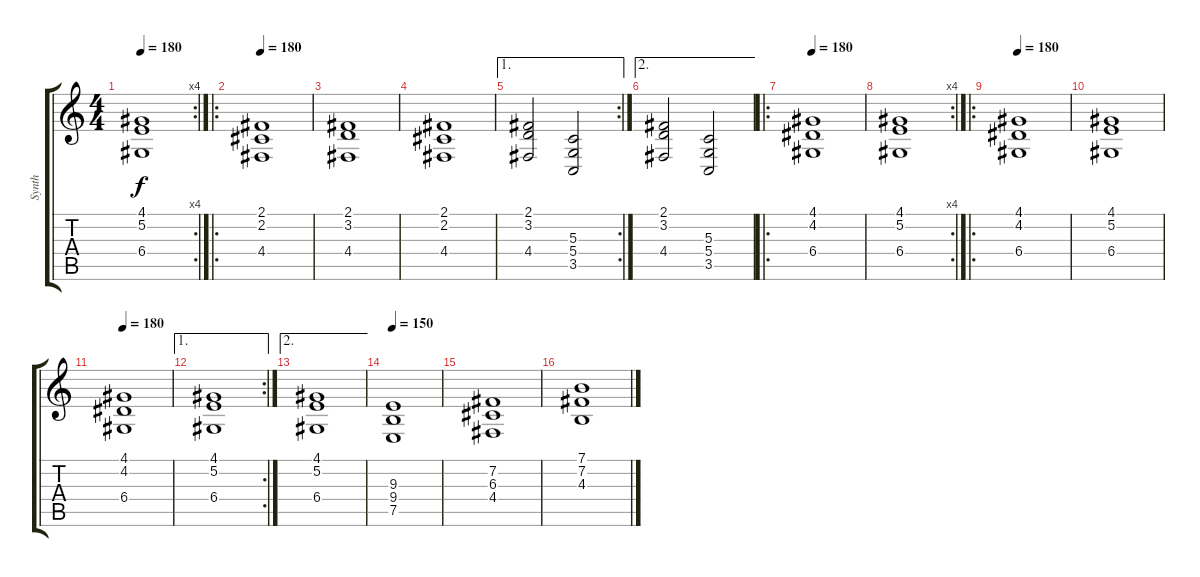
\track ("Synth" "Synth") {instrument choiraahs}
\staff {score tabs}
\tuning (E4 B3 G3 D3 A2 E2) {hide}
\rc 4
\ts (4 4)
\tempo 180
\clef g2
\ks c
(4.1 5.2 6.4).1{dy f} |
\ro
\tempo 180
(2.1 2.2 4.4).1 |
(2.1 3.2 4.4).1 |
(2.1 2.2 4.4).1 |
\ae 1
\rc 2
(2.1 3.2 4.4).2 (5.3 5.4 3.5).2 |
\ae 2
(2.1 3.2 4.4).2 (5.3 5.4 3.5).2 |
\ro
\tempo 180
(4.1 4.2 6.4).1 |
\rc 4
(4.1 5.2 6.4).1 |
\ro
\tempo 180
(4.1 4.2 6.4).1 |
(4.1 5.2 6.4).1 |
\tempo 180
(4.1 4.2 6.4).1 |
\ae 1
\rc 2
(4.1 5.2 6.4).1 |
\ae 2
(4.1 5.2 6.4).1 |
\tempo 150
(9.3 9.4 7.5).1 |
(7.2 6.3 4.4).1 |
(7.1 7.2 4.3).1
